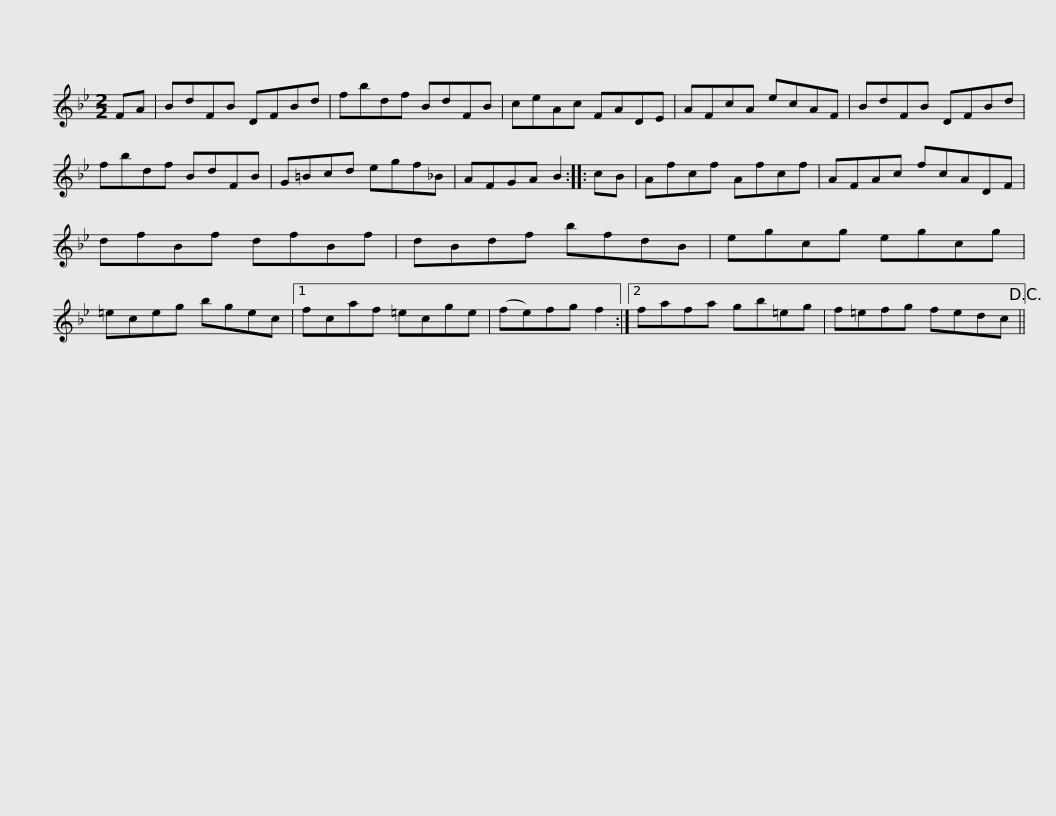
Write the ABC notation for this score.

X:1
L:1/8
M:2/2
I:linebreak $
K:Bb
V:1 treble
V:1
 FA | BdFB DFBd | fbdf BdFB | ceAc FADE | AFcA ecAF | %5
 BdFB DFBd |$ fbdf BdFB | G=Bcd egf_B | AFGA B2 :: cB | %10
 Afcf Afcf | AFAc fcADF |$ dfBf dfBf | dBdf bfdB | egcg egcg | %15
 =eceg bgec |1 fcaf =ecge |$ (fe)fg f2 :|2 fafa gb=eg | f=efg fedc!D.C.! || %20
